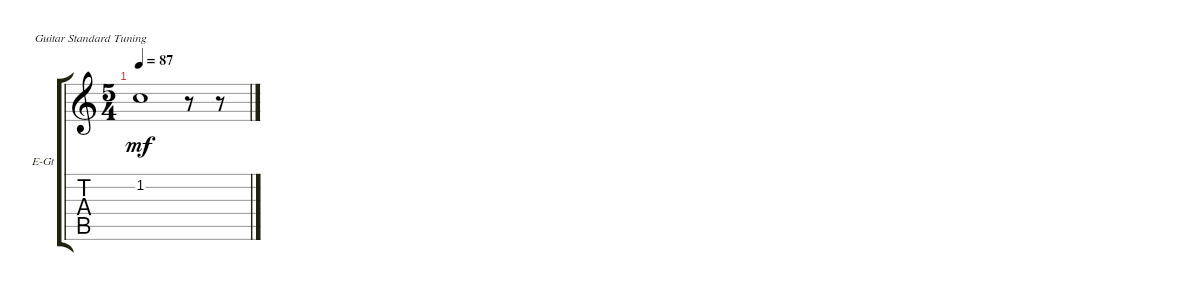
\defaultSystemsLayout 4
\bracketExtendMode groupsimilarinstruments
\firstSystemTrackNameOrientation horizontal
\otherSystemsTrackNameOrientation horizontal
\track ("Background Guitar" "E-Gt") {instrument overdrivenguitar}
\staff {score tabs}
\tuning (E4 B3 G3 D3 A2 E2)
\ts (5 4)
\tempo 87
\clef g2
\ks c
1.2{t}.1{dy mf} r.8 r.8
